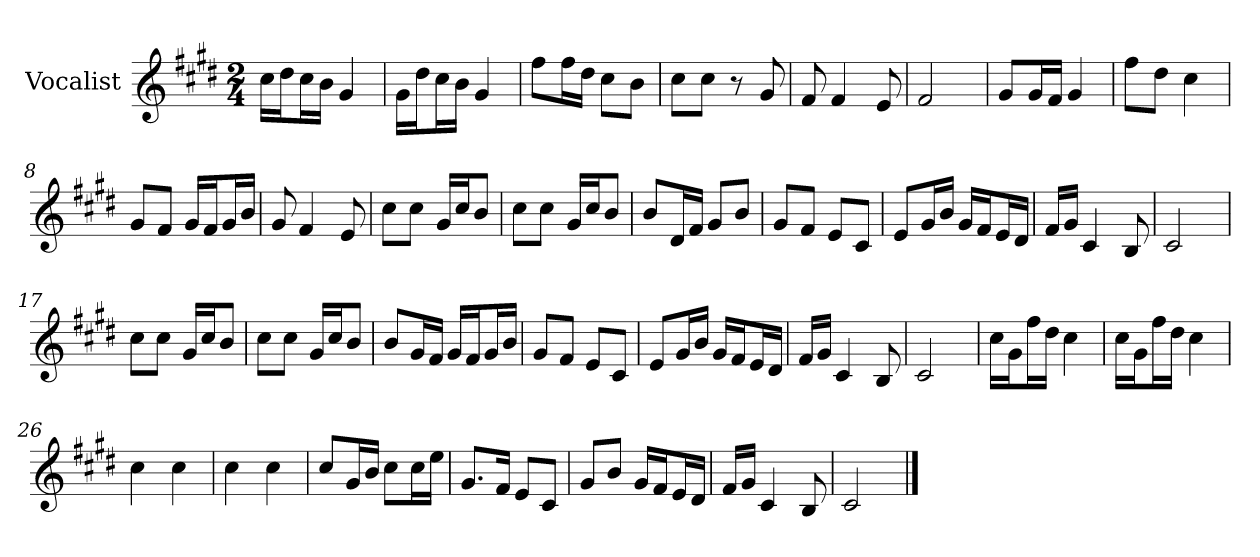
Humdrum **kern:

**kern
*part1
*staff1
*I"Vocalist
*k[f#c#g#d#]
*E:
*M2/4
=
16cc#LL
16dd#J
16cc#L
16bJJ
4g#
=1
16g#LL
16dd#J
16cc#L
16bJJ
4g#
=2
8ff#L
16ff#L
16dd#JJ
8cc#L
8bJ
=3
8cc#L
8cc#J
8r
8g#
=4
8f#
4f#
8e
=5
2f#
=6
8g#L
16g#L
16f#JJ
4g#
=7
8ff#L
8dd#J
4cc#
=8
8g#L
8f#J
16g#LL
16f#J
16g#L
16bJJ
=9
8g#
4f#
8e
=10
8cc#L
8cc#J
16g#LL
16cc#J
8bJ
=11
8cc#L
8cc#J
16g#LL
16cc#J
8bJ
=12
8bL
16d#L
16f#JJ
8g#L
8bJ
=13
8g#L
8f#J
8eL
8c#J
=14
8eL
16g#L
16bJJ
16g#LL
16f#J
16eL
16d#JJ
=15
16f#LL
16g#JJ
4c#
8B
=16
2c#
=17
8cc#L
8cc#J
16g#LL
16cc#J
8bJ
=18
8cc#L
8cc#J
16g#LL
16cc#J
8bJ
=19
8bL
16g#L
16f#JJ
16g#LL
16f#J
16g#L
16bJJ
=20
8g#L
8f#J
8eL
8c#J
=21
8eL
16g#L
16bJJ
16g#LL
16f#J
16eL
16d#JJ
=22
16f#LL
16g#JJ
4c#
8B
=23
2c#
=24
16cc#LL
16g#J
16ff#L
16dd#JJ
4cc#
=25
16cc#LL
16g#J
16ff#L
16dd#JJ
4cc#
=26
4cc#
4cc#
=27
4cc#
4cc#
=28
8cc#L
16g#L
16bJJ
8cc#L
16cc#L
16eeJJ
=29
8.g#L
16f#Jk
8eL
8c#J
=30
8g#L
8bJ
16g#LL
16f#J
16eL
16d#JJ
=31
16f#LL
16g#JJ
4c#
8B
=32
2c#
==
*-
